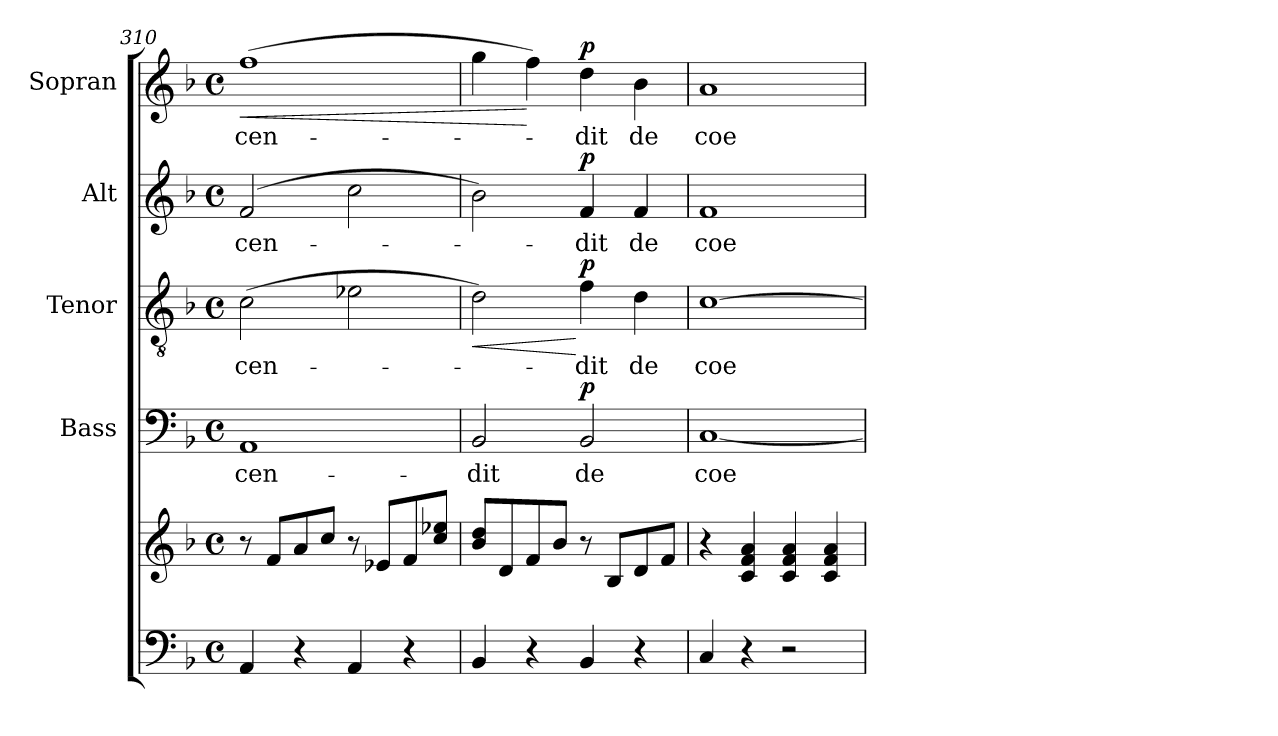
**kern	**kern	**kern	**text	**dynam	**kern	**text	**dynam	**kern	**text	**dynam	**kern	**text	**dynam
*part5	*part5	*part4	*part4	*part4	*part3	*part3	*part3	*part2	*part2	*part2	*part1	*part1	*part1
*staff6	*staff5	*staff4	*staff4	*staff4	*staff3	*staff3	*staff3	*staff2	*staff2	*staff2	*staff1	*staff1	*staff1
*	*	*I"Bass	*	*	*I"Tenor	*	*	*I"Alt	*	*	*I"Sopran	*	*
*	*	*I'B.	*	*	*I'T.	*	*	*I'A.	*	*	*I'S.	*	*
*clefF4	*clefG2	*clefF4	*	*	*clefGv2	*	*	*clefG2	*	*	*clefG2	*	*
*k[b-]	*k[b-]	*k[b-]	*	*	*k[b-]	*	*	*k[b-]	*	*	*k[b-]	*	*
*F:	*F:	*F:	*	*	*F:	*	*	*F:	*	*	*F:	*	*
*M4/4	*M4/4	*M4/4	*	*	*M4/4	*	*	*M4/4	*	*	*M4/4	*	*
*met(c)	*met(c)	*met(c)	*	*	*met(c)	*	*	*met(c)	*	*	*met(c)	*	*
=310	=310	=310	=310	=310	=310	=310	=310	=310	=310	=310	=310	=310	=310
!	!	!	!LO:LY:b	!	!	!LO:LY:b	!	!	!LO:LY:b	!	!	!LO:LY:b	!LO:HP:b
4AA/	8r	1AA	-cen-	.	(>2c\	-cen-	.	(2f/	cen-	.	(>1ff	-cen-	<
.	8f/L	.	.	.	.	.	.	.	.	.	.	.	.
4r	8a/	.	.	.	.	.	.	.	.	.	.	.	.
.	8cc/J	.	.	.	.	.	.	.	.	.	.	.	.
4AA/	8r	.	.	.	2e-X\	.	.	2cc\	.	.	.	.	.
.	8e-X/L	.	.	.	.	.	.	.	.	.	.	.	.
4r	8f/	.	.	.	.	.	.	.	.	.	.	.	.
.	8cc/ 8ee-X/J	.	.	.	.	.	.	.	.	.	.	.	.
=311	=311	=311	=311	=311	=311	=311	=311	=311	=311	=311	=311	=311	=311
!	!	!	!LO:LY:b	!	!	!	!LO:HP:b	!	!	!	!	!	!
4BB-/	8b-/ 8dd/L	2BB-/	-dit	.	2d\)	.	<	2b-\)	.	.	4gg\	.	.
.	8d/	.	.	.	.	.	.	.	.	.	.	.	.
4r	8f/	.	.	.	.	.	.	.	.	.	4ff\)	.	[
.	8b-/J	.	.	.	.	.	.	.	.	.	.	.	.
!	!	!	!LO:LY:b	!LO:DY:a	!	!LO:LY:b	!LO:DY:n=1:a	!	!LO:LY:b	!LO:DY:a	!	!LO:LY:b	!LO:DY:a
4BB-/	8r	2BB-/	de	p	4f\	-dit	[ p	4f/	-dit	p	4dd\	-dit	p
.	8B-/L	.	.	.	.	.	.	.	.	.	.	.	.
!	!	!	!	!	!	!LO:LY:b	!	!	!LO:LY:b	!	!	!LO:LY:b	!
4r	8d/	.	.	.	4d\	de	.	4f/	de	.	4b-\	de	.
.	8f/J	.	.	.	.	.	.	.	.	.	.	.	.
!!LO:PB:g=z
=312	=312	=312	=312	=312	=312	=312	=312	=312	=312	=312	=312	=312	=312
!	!	!	!LO:LY:b	!	!	!LO:LY:b	!	!	!LO:LY:b	!	!	!LO:LY:b	!
4C/	4r	[1C	coe-	.	[1c	coe-	.	1f	coe-	.	1a	coe-	.
4r	4c/ 4f/ 4a/	.	.	.	.	.	.	.	.	.	.	.	.
2r	4c/ 4f/ 4a/	.	.	.	.	.	.	.	.	.	.	.	.
.	4c/ 4f/ 4a/	.	.	.	.	.	.	.	.	.	.	.	.
=	=	=	=	=	=	=	=	=	=	=	=	=	=
*-	*-	*-	*-	*-	*-	*-	*-	*-	*-	*-	*-	*-	*-
